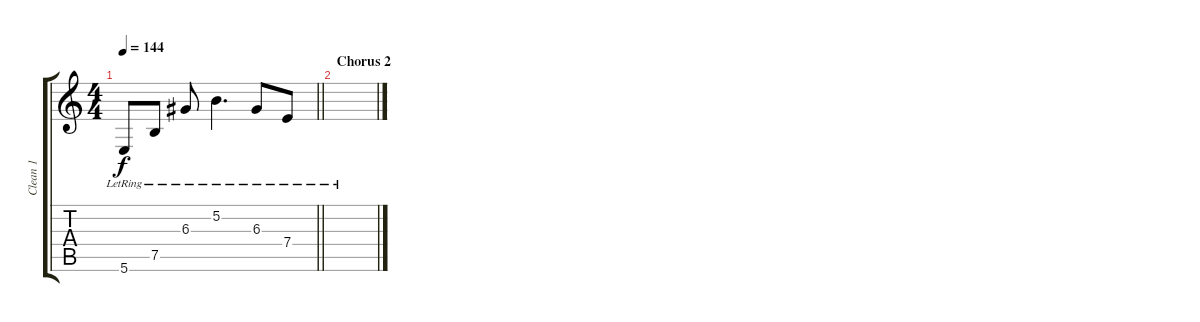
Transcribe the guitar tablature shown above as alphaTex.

\track ("Clean 1" "Clean 1") {instrument electricguitarclean}
\staff {score tabs}
\tuning (B3 Gb3 D3 A2 E2 B1) {hide}
\ts (4 4)
\tempo 144
\clef g2
\barLineRight lightlight
\ks c
5.6{lr}.8{dy f} 7.5{lr}.8 6.3{lr}.8 5.2{lr}.4{d} 6.3{lr}.8 7.4{lr}.8 |
\section ("" "Chorus 2")
